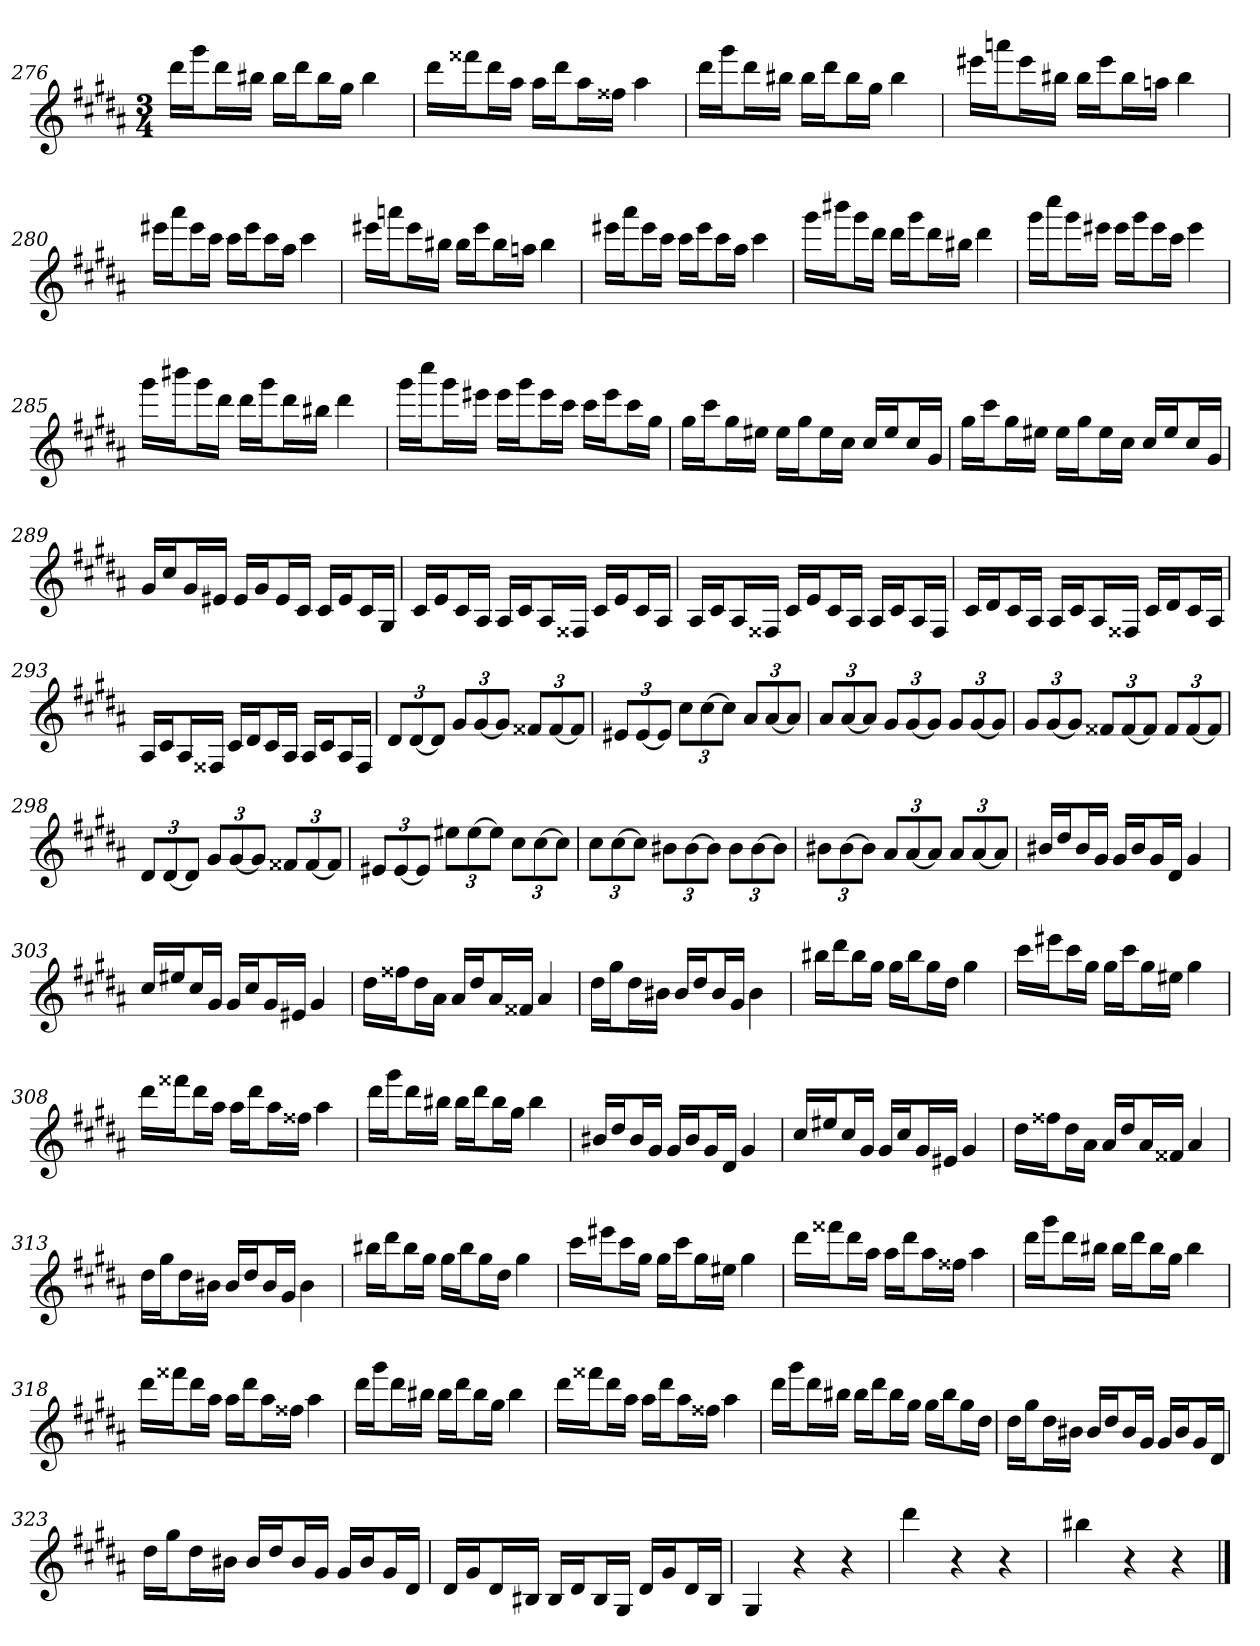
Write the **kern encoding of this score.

**kern
*part1
*staff1
*clefG2
*k[f#c#g#d#a#]
*B:
*M3/4
=276
16ddd#\LL
16ggg#\J
16ddd#\L
16bb#X\JJ
16bb#\LL
16ddd#\J
16bb#\L
16gg#\JJ
4bb#
=277
16ddd#\LL
16fff##X\J
16ddd#\L
16aa#\JJ
16aa#\LL
16ddd#\J
16aa#\L
16ff##X\JJ
4aa#
=278
16ddd#\LL
16ggg#\J
16ddd#\L
16bb#X\JJ
16bb#\LL
16ddd#\J
16bb#\L
16gg#\JJ
4bb#
=279
16eee#X\LL
16aaan\J
16eee#\L
16bb#X\JJ
16bb#\LL
16eee#\J
16bb#\L
16aan\JJ
4bb#
=280
16eee#X\LL
16aaa#\J
16eee#\L
16ccc#\JJ
16ccc#\LL
16eee#\J
16ccc#\L
16aa#\JJ
4ccc#
=281
16eee#X\LL
16aaan\J
16eee#\L
16bb#X\JJ
16bb#\LL
16eee#\J
16bb#\L
16aan\JJ
4bb#
=282
16eee#X\LL
16aaa#\J
16eee#\L
16ccc#\JJ
16ccc#\LL
16eee#\J
16ccc#\L
16aa#\JJ
4ccc#
=283
16ggg#\LL
16bbb#X\J
16ggg#\L
16ddd#\JJ
16ddd#\LL
16ggg#\J
16ddd#\L
16bb#X\JJ
4ddd#
=284
16ggg#\LL
16cccc#\J
16ggg#\L
16eee#X\JJ
16eee#\LL
16ggg#\J
16eee#\L
16ccc#\JJ
4eee#
=285
16ggg#\LL
16bbb#X\J
16ggg#\L
16ddd#\JJ
16ddd#\LL
16ggg#\J
16ddd#\L
16bb#X\JJ
4ddd#
=286
16ggg#\LL
16cccc#\J
16ggg#\L
16eee#X\JJ
16eee#\LL
16ggg#\J
16eee#\L
16ccc#\JJ
16ccc#\LL
16eee#\J
16ccc#\L
16gg#\JJ
=287
16gg#\LL
16ccc#\J
16gg#\L
16ee#X\JJ
16ee#\LL
16gg#\J
16ee#\L
16cc#\JJ
16cc#/LL
16ee#/J
16cc#/L
16g#/JJ
=288
16gg#\LL
16ccc#\J
16gg#\L
16ee#X\JJ
16ee#\LL
16gg#\J
16ee#\L
16cc#\JJ
16cc#/LL
16ee#/J
16cc#/L
16g#/JJ
=289
16g#/LL
16cc#/J
16g#/L
16e#X/JJ
16e#/LL
16g#/J
16e#/L
16c#/JJ
16c#/LL
16e#/J
16c#/L
16G#/JJ
=290
16c#/LL
16e/J
16c#/L
16A#/JJ
16A#/LL
16c#/J
16A#/L
16F##X/JJ
16c#/LL
16e/J
16c#/L
16A#/JJ
=291
16A#/LL
16c#/J
16A#/L
16F##X/JJ
16c#/LL
16e/J
16c#/L
16A#/JJ
16A#/LL
16c#/J
16A#/L
16F##/JJ
=292
16c#/LL
16d#/J
16c#/L
16A#/JJ
16A#/LL
16c#/J
16A#/L
16F##X/JJ
16c#/LL
16d#/J
16c#/L
16A#/JJ
=293
16A#/LL
16c#/J
16A#/L
16F##X/JJ
16c#/LL
16d#/J
16c#/L
16A#/JJ
16A#/LL
16c#/J
16A#/L
16F##/JJ
=294
12d#/L
[12d#/
12d#/J]
12g#/L
[12g#/
12g#/J]
12f##X/L
[12f##/
12f##/J]
=295
12e#X/L
[12e#/
12e#/J]
12cc#\L
[12cc#\
12cc#\J]
12a#/L
[12a#/
12a#/J]
=296
12a#/L
[12a#/
12a#/J]
12g#/L
[12g#/
12g#/J]
12g#/L
[12g#/
12g#/J]
=297
12g#/L
[12g#/
12g#/J]
12f##X/L
[12f##/
12f##/J]
12f##/L
[12f##/
12f##/J]
=298
12d#/L
[12d#/
12d#/J]
12g#/L
[12g#/
12g#/J]
12f##X/L
[12f##/
12f##/J]
=299
12e#X/L
[12e#/
12e#/J]
12ee#X\L
[12ee#\
12ee#\J]
12cc#\L
[12cc#\
12cc#\J]
=300
12cc#\L
[12cc#\
12cc#\J]
12b#X\L
[12b#\
12b#\J]
12b#\L
[12b#\
12b#\J]
=301
12b#X\L
[12b#\
12b#\J]
12a#/L
[12a#/
12a#/J]
12a#/L
[12a#/
12a#/J]
=302
16b#X/LL
16dd#/J
16b#/L
16g#/JJ
16g#/LL
16b#/J
16g#/L
16d#/JJ
4g#
=303
16cc#/LL
16ee#X/J
16cc#/L
16g#/JJ
16g#/LL
16cc#/J
16g#/L
16e#X/JJ
4g#
=304
16dd#\LL
16ff##X\J
16dd#\L
16a#\JJ
16a#/LL
16dd#/J
16a#/L
16f##X/JJ
4a#
=305
16dd#\LL
16gg#\J
16dd#\L
16b#X\JJ
16b#/LL
16dd#/J
16b#/L
16g#/JJ
4b#
=306
16bb#X\LL
16ddd#\J
16bb#\L
16gg#\JJ
16gg#\LL
16bb#\J
16gg#\L
16dd#\JJ
4gg#
=307
16ccc#\LL
16eee#X\J
16ccc#\L
16gg#\JJ
16gg#\LL
16ccc#\J
16gg#\L
16ee#X\JJ
4gg#
=308
16ddd#\LL
16fff##X\J
16ddd#\L
16aa#\JJ
16aa#\LL
16ddd#\J
16aa#\L
16ff##X\JJ
4aa#
=309
16ddd#\LL
16ggg#\J
16ddd#\L
16bb#X\JJ
16bb#\LL
16ddd#\J
16bb#\L
16gg#\JJ
4bb#
=310
16b#X/LL
16dd#/J
16b#/L
16g#/JJ
16g#/LL
16b#/J
16g#/L
16d#/JJ
4g#
=311
16cc#/LL
16ee#X/J
16cc#/L
16g#/JJ
16g#/LL
16cc#/J
16g#/L
16e#X/JJ
4g#
=312
16dd#\LL
16ff##X\J
16dd#\L
16a#\JJ
16a#/LL
16dd#/J
16a#/L
16f##X/JJ
4a#
=313
16dd#\LL
16gg#\J
16dd#\L
16b#X\JJ
16b#/LL
16dd#/J
16b#/L
16g#/JJ
4b#
=314
16bb#X\LL
16ddd#\J
16bb#\L
16gg#\JJ
16gg#\LL
16bb#\J
16gg#\L
16dd#\JJ
4gg#
=315
16ccc#\LL
16eee#X\J
16ccc#\L
16gg#\JJ
16gg#\LL
16ccc#\J
16gg#\L
16ee#X\JJ
4gg#
=316
16ddd#\LL
16fff##X\J
16ddd#\L
16aa#\JJ
16aa#\LL
16ddd#\J
16aa#\L
16ff##X\JJ
4aa#
=317
16ddd#\LL
16ggg#\J
16ddd#\L
16bb#X\JJ
16bb#\LL
16ddd#\J
16bb#\L
16gg#\JJ
4bb#
=318
16ddd#\LL
16fff##X\J
16ddd#\L
16aa#\JJ
16aa#\LL
16ddd#\J
16aa#\L
16ff##X\JJ
4aa#
=319
16ddd#\LL
16ggg#\J
16ddd#\L
16bb#X\JJ
16bb#\LL
16ddd#\J
16bb#\L
16gg#\JJ
4bb#
=320
16ddd#\LL
16fff##X\J
16ddd#\L
16aa#\JJ
16aa#\LL
16ddd#\J
16aa#\L
16ff##X\JJ
4aa#
=321
16ddd#\LL
16ggg#\J
16ddd#\L
16bb#X\JJ
16bb#\LL
16ddd#\J
16bb#\L
16gg#\JJ
16gg#\LL
16bb#\J
16gg#\L
16dd#\JJ
=322
16dd#\LL
16gg#\J
16dd#\L
16b#X\JJ
16b#/LL
16dd#/J
16b#/L
16g#/JJ
16g#/LL
16b#/J
16g#/L
16d#/JJ
=323
16dd#\LL
16gg#\J
16dd#\L
16b#X\JJ
16b#/LL
16dd#/J
16b#/L
16g#/JJ
16g#/LL
16b#/J
16g#/L
16d#/JJ
=324
16d#/LL
16g#/J
16d#/L
16B#X/JJ
16B#/LL
16d#/J
16B#/L
16G#/JJ
16d#/LL
16g#/J
16d#/L
16B#/JJ
=325
4G#
4r
4r
=326
4ddd#
4r
4r
=327
4bb#X
4r
4r
==
*-
